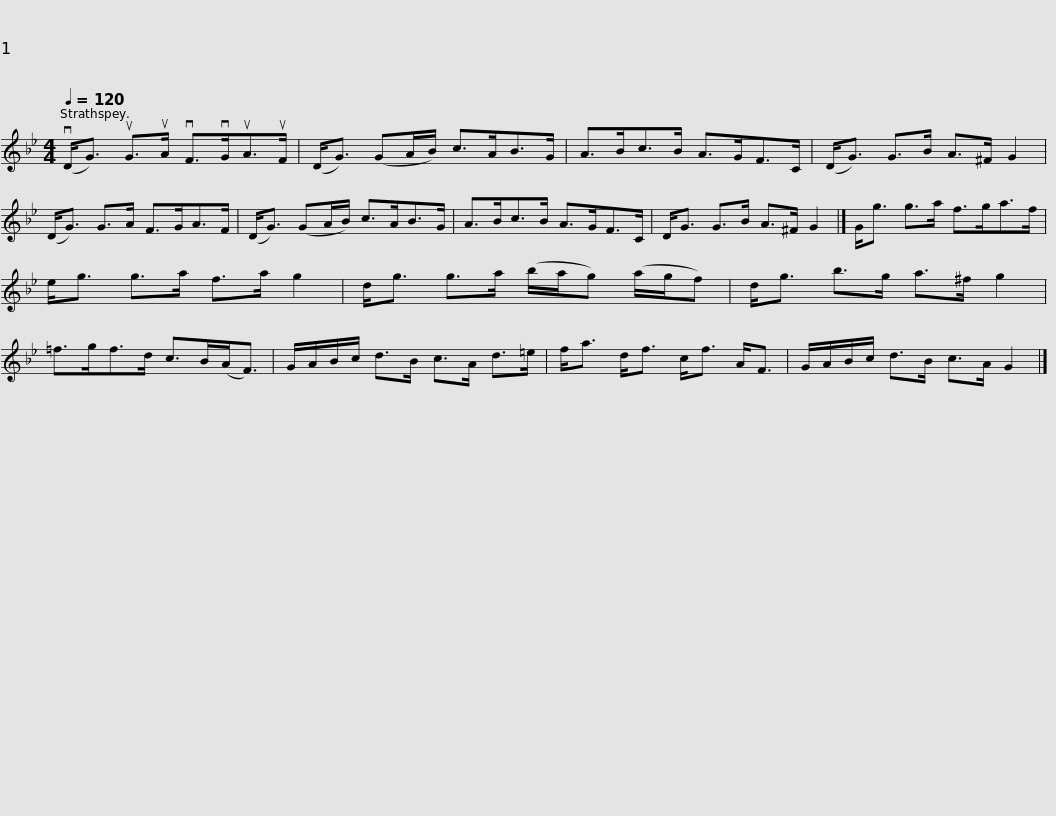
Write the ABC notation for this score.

X:1
L:1/8
Q:1/4=120
M:4/4
I:linebreak $
K:Gmin
V:1 treble
V:1
 (vD<G) uG>uA vF>vGuA>uF | (D<G) (GA/B/) c>AB>G | A>Bc>B A>GF>C | (D<G) G>B A>^F G2 |$ (D<G) G>A F>GA>F | %5
 (D<G) (GA/B/) c>AB>G | A>Bc>B A>GF>C | D<G G>B A>^F G2 |]$ G<g g>a f>ga>f | e<g g>a f>a g2 | %10
 d<g g>a (b/a/g) (a/g/f) | d<g b>g a>^f g2 |$ =f>gf>d c>B(A<F) | G/A/B/c/ d>B c>A d>=e | f<a d<f c<f A<F | %15
 G/A/B/c/ d>B c>A G2 |] %16
